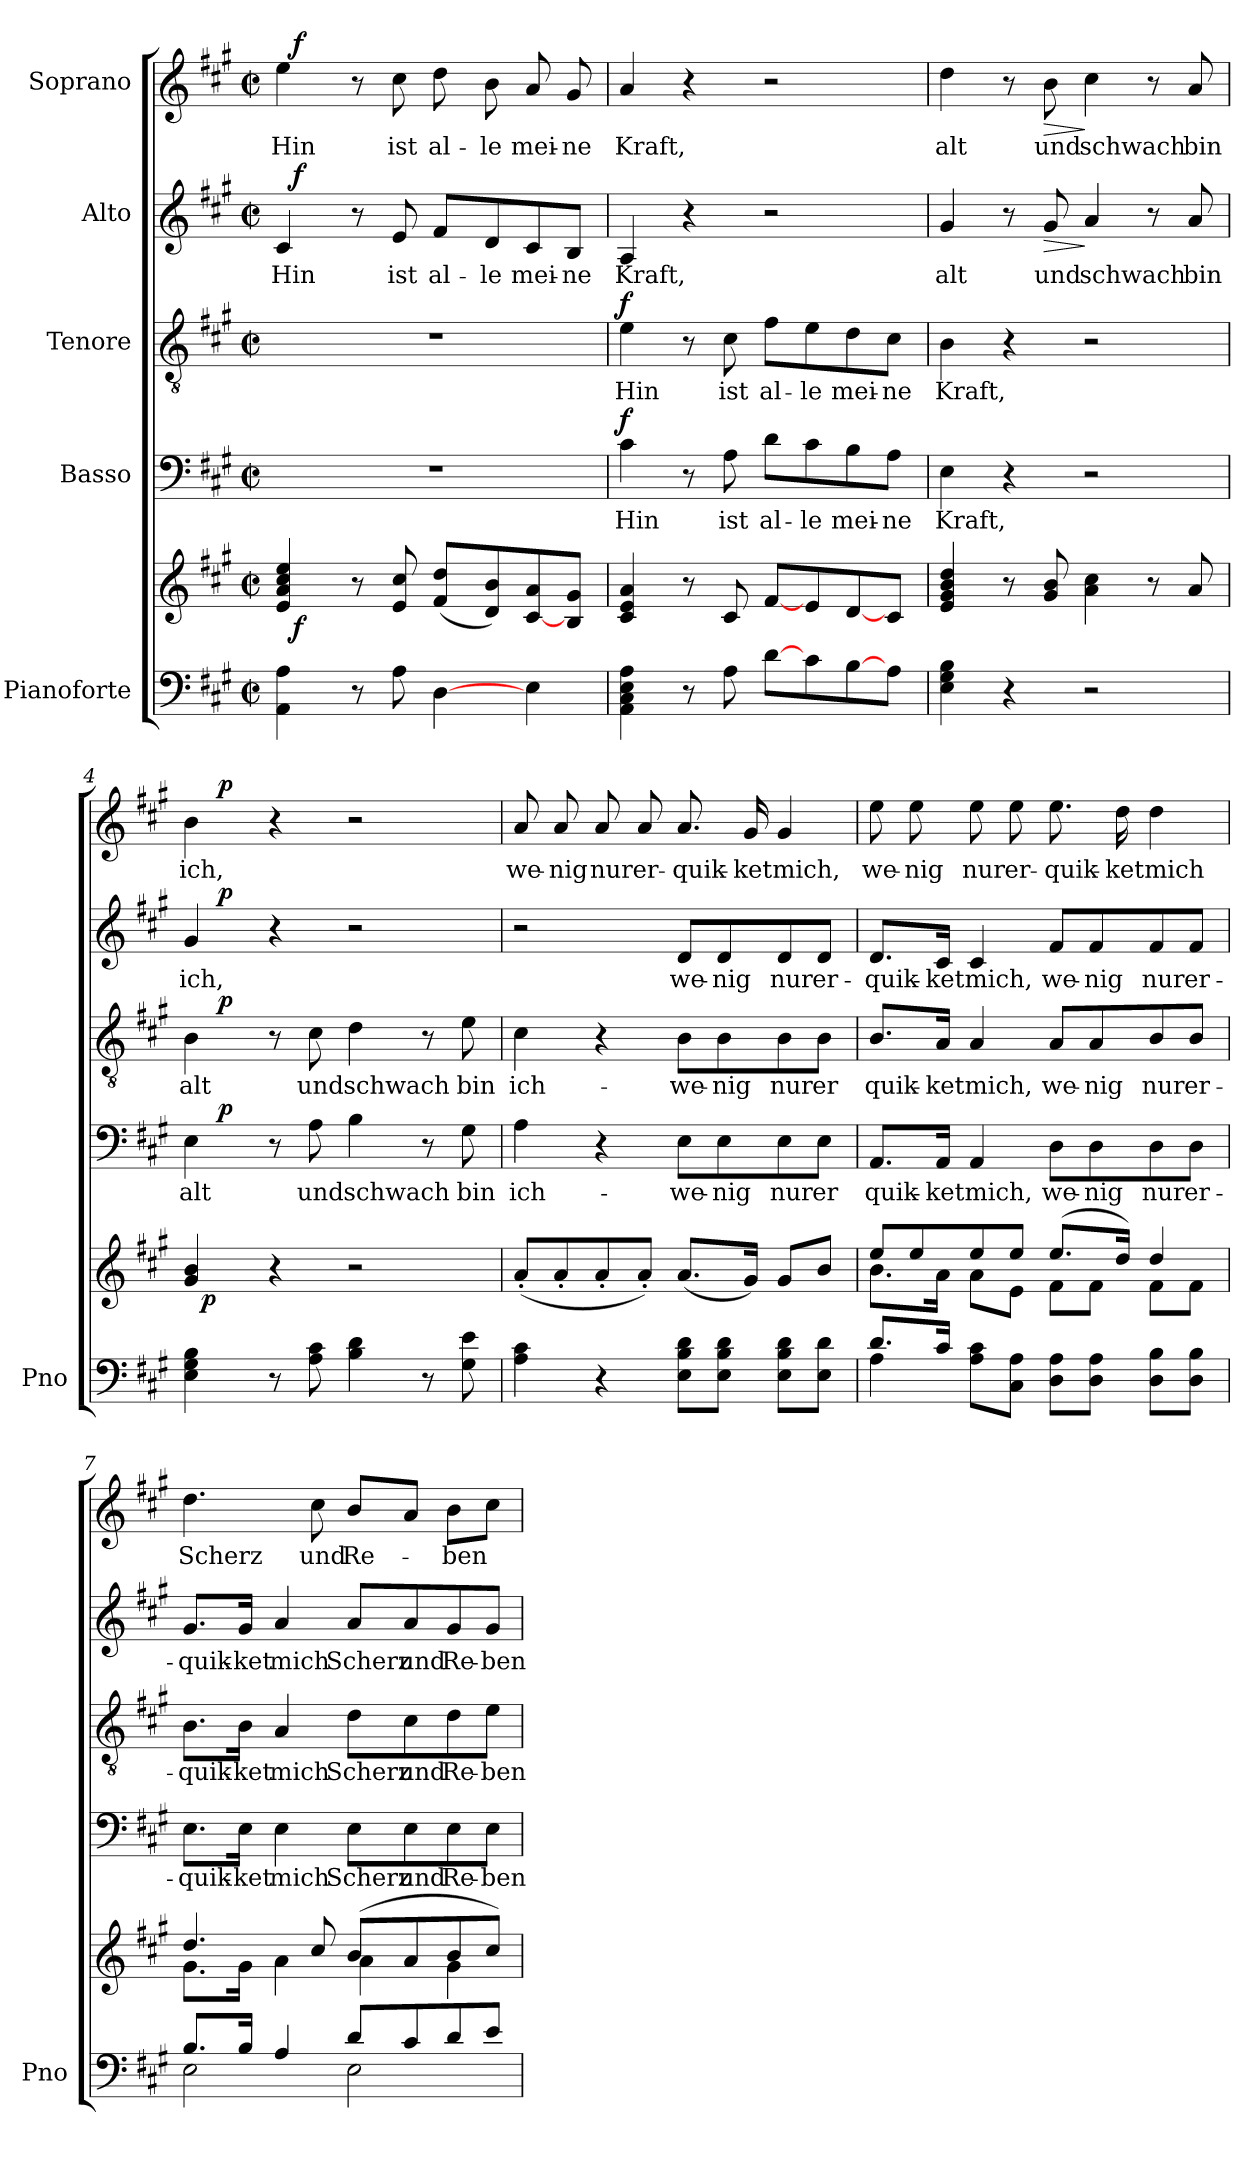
**kern	**kern	**dynam	**kern	**text	**dynam	**kern	**text	**dynam	**kern	**text	**dynam	**kern	**text	**dynam
*part5	*part5	*part5	*part4	*part4	*part4	*part3	*part3	*part3	*part2	*part2	*part2	*part1	*part1	*part1
*staff6	*staff5	*staff5/6	*staff4	*staff4	*staff4	*staff3	*staff3	*staff3	*staff2	*staff2	*staff2	*staff1	*staff1	*staff1
*I"Pianoforte	*	*	*I"Basso	*	*	*I"Tenore	*	*	*I"Alto	*	*	*I"Soprano	*	*
*I'Pno	*	*	*	*	*	*	*	*	*	*	*	*	*	*
*clefF4	*clefG2	*	*clefF4	*	*	*clefGv2	*	*	*clefG2	*	*	*clefG2	*	*
*k[f#c#g#]	*k[f#c#g#]	*	*k[f#c#g#]	*	*	*k[f#c#g#]	*	*	*k[f#c#g#]	*	*	*k[f#c#g#]	*	*
*A:	*A:	*	*A:	*	*	*A:	*	*	*A:	*	*	*A:	*	*
*M2/2	*M2/2	*	*M2/2	*	*	*M2/2	*	*	*M2/2	*	*	*M2/2	*	*
*met(c|)	*met(c|)	*	*met(c|)	*	*	*met(c|)	*	*	*met(c|)	*	*	*met(c|)	*	*
=1	=1	=1	=1	=1	=1	=1	=1	=1	=1	=1	=1	=1	=1	=1
!	!	!	!	!	!	!	!	!	!	!	!	!LO:TX:a:t=Molto Adagio	!	!
!	!	!	!	!	!	!	!	!	!	!LO:LY:b	!	!	!LO:LY:b	!
*	*^	*	*	*	*	*	*	*	*^	*	*	*^	*	*
4AA\ 4A\	4e/ 4a/ 4cc#/ 4ee/	32ryy	.	1r	.	.	1r	.	.	4c#/	32ryy	Hin	.	4ee\	32ryy	Hin	.
!	!	!	!LO:DY:b	!	!	!	!	!	!	!	!	!	!LO:DY:b	!	!	!	!LO:DY:a
.	.	2ryy	f	.	.	.	.	.	.	.	2ryy	.	f	.	2ryy	.	f
8r	8r	.	.	.	.	.	.	.	.	8r	.	.	.	8r	.	.	.
!	!	!	!	!	!	!	!	!	!	!	!	!LO:LY:b	!	!	!	!LO:LY:b	!
8A\	8e/ 8cc#/	.	.	.	.	.	.	.	.	8e/	.	ist	.	8cc#\	.	ist	.
!	!	!	!	!	!	!	!	!	!	!	!	!LO:LY:b	!	!	!	!LO:LY:b	!
[4D\	(<8f#/ 8dd/L	.	.	.	.	.	.	.	.	8f#/L	.	al-	.	8dd\	.	al-	.
.	.	4...ryy	.	.	.	.	.	.	.	.	4...ryy	.	.	.	4...ryy	.	.
!	!	!	!	!	!	!	!	!	!	!	!	!LO:LY:b	!	!	!	!LO:LY:b	!
.	8d/ 8b/)	.	.	.	.	.	.	.	.	8d/	.	-le	.	8b\	.	-le	.
!	!	!	!	!	!	!	!	!	!	!	!	!LO:LY:b	!	!	!	!LO:LY:b	!
4E\	[8c#/ 8a/	.	.	.	.	.	.	.	.	8c#/	.	mei-	.	8a/	.	mei-	.
!	!	!	!	!	!	!	!	!	!	!	!	!LO:LY:b	!	!	!	!LO:LY:b	!
.	8B/ 8g#/J	.	.	.	.	.	.	.	.	8B/J	.	-ne	.	8g#/	.	-ne	.
=2	=2	=2	=2	=2	=2	=2	=2	=2	=2	=2	=2	=2	=2	=2	=2	=2	=2
!	!	!	!	!	!LO:LY:b	!LO:DY:a	!	!LO:LY:b	!LO:DY:a	!	!	!LO:LY:b	!	!	!	!LO:LY:b	!
*	*	*	*	*	*	*	*	*	*	*v	*v	*	*	*	*	*	*
*	*v	*v	*	*	*	*	*	*	*	*	*	*	*v	*v	*	*
4AA\ 4C#\ 4E\ 4A\	4c#/ 4e/ 4a/	.	4c#\	Hin	f	4e\	Hin	f	4A/	Kraft,	.	4a/	Kraft,	.
8r	8r	.	8r	.	.	8r	.	.	4r	.	.	4r	.	.
!	!	!	!	!LO:LY:b	!	!	!LO:LY:b	!	!	!	!	!	!	!
8A\	8c#/	.	8A\	ist	.	8c#\	ist	.	.	.	.	.	.	.
!	!	!	!	!LO:LY:b	!	!	!LO:LY:b	!	!	!	!	!	!	!
[8d\L	[8f#/L	.	8d\L	al-	.	8f#\L	al-	.	2r	.	.	2r	.	.
!	!	!	!	!LO:LY:b	!	!	!LO:LY:b	!	!	!	!	!	!	!
8c#\	8e/	.	8c#\	-le	.	8e\	-le	.	.	.	.	.	.	.
!	!	!	!	!LO:LY:b	!	!	!LO:LY:b	!	!	!	!	!	!	!
[8B\	[8d/	.	8B\	mei-	.	8d\	mei-	.	.	.	.	.	.	.
!	!	!	!	!LO:LY:b	!	!	!LO:LY:b	!	!	!	!	!	!	!
8A\J	8c#/J	.	8A\J	-ne	.	8c#\J	-ne	.	.	.	.	.	.	.
=3	=3	=3	=3	=3	=3	=3	=3	=3	=3	=3	=3	=3	=3	=3
!	!	!	!	!LO:LY:b	!	!	!LO:LY:b	!	!	!LO:LY:b	!	!	!LO:LY:b	!
4E\ 4G#\ 4B\	4e/ 4g#/ 4b/ 4dd/	.	4E\	Kraft,	.	4B\	Kraft,	.	4g#/	alt	.	4dd\	alt	.
4r	8r	.	4r	.	.	4r	.	.	8r	.	.	8r	.	.
!	!	!	!	!	!	!	!	!	!	!LO:LY:b	!LO:HP:b	!	!LO:LY:b	!LO:HP:b
.	8g#/ 8b/	.	.	.	.	.	.	.	8g#/	und	>	8b\	und	>
!	!	!	!	!	!	!	!	!	!	!LO:LY:b	!	!	!LO:LY:b	!
2r	4a\ 4cc#\	.	2r	.	.	2r	.	.	4a/	schwach	]	4cc#\	schwach	]
.	8r	.	.	.	.	.	.	.	8r	.	.	8r	.	.
!	!	!	!	!	!	!	!	!	!	!LO:LY:b	!	!	!LO:LY:b	!
.	8a/	.	.	.	.	.	.	.	8a/	bin	.	8a/	bin	.
=4	=4	=4	=4	=4	=4	=4	=4	=4	=4	=4	=4	=4	=4	=4
!	!	!	!	!LO:LY:b	!	!	!LO:LY:b	!	!	!LO:LY:b	!	!	!LO:LY:b	!
*	*^	*	*^	*	*	*^	*	*	*^	*	*	*^	*	*
4E\ 4G#\ 4B\	4g#/ 4b/	32ryy	.	4E\	16ryy	alt	.	4B\	16ryy	alt	.	4g#/	16ryy	ich,	.	4b\	16ryy	ich,	.
!	!	!	!LO:DY:b	!	!	!	!	!	!	!	!	!	!	!	!	!	!	!	!
.	.	2ryy	p	.	.	.	.	.	.	.	.	.	.	.	.	.	.	.	.
!	!	!	!	!	!	!	!LO:DY:a	!	!	!	!LO:DY:a	!	!	!	!LO:DY:a	!	!	!	!LO:DY:a
.	.	.	.	.	2...ryy	.	p	.	2...ryy	.	p	.	2...ryy	.	p	.	2...ryy	.	p
8r	4r	.	.	8r	.	.	.	8r	.	.	.	4r	.	.	.	4r	.	.	.
!	!	!	!	!	!	!LO:LY:b	!	!	!	!LO:LY:b	!	!	!	!	!	!	!	!	!
8A\ 8c#\	.	.	.	8A\	.	und	.	8c#\	.	und	.	.	.	.	.	.	.	.	.
!	!	!	!	!	!	!LO:LY:b	!	!	!	!LO:LY:b	!	!	!	!	!	!	!	!	!
4B\ 4d\	2r	.	.	4B\	.	schwach	.	4d\	.	schwach	.	2r	.	.	.	2r	.	.	.
.	.	4...ryy	.	.	.	.	.	.	.	.	.	.	.	.	.	.	.	.	.
8r	.	.	.	8r	.	.	.	8r	.	.	.	.	.	.	.	.	.	.	.
!	!	!	!	!	!	!LO:LY:b	!	!	!	!LO:LY:b	!	!	!	!	!	!	!	!	!
8G#\ 8e\	.	.	.	8G#\	.	bin	.	8e\	.	bin	.	.	.	.	.	.	.	.	.
!!LO:LB:g=z
=5	=5	=5	=5	=5	=5	=5	=5	=5	=5	=5	=5	=5	=5	=5	=5	=5	=5	=5	=5
!	!	!	!	!	!	!LO:LY:b	!	!	!	!LO:LY:b	!	!	!	!	!	!	!	!LO:LY:b	!
*	*v	*v	*	*	*	*	*	*v	*v	*	*	*v	*v	*	*	*v	*v	*	*
*	*	*	*v	*v	*	*	*	*	*	*	*	*	*	*	*
4A\ 4c#\	(<8a'</L	.	4A\	ich-	.	4c#\	ich-	.	2r	.	.	8a/	we-	.
!	!	!	!	!	!	!	!	!	!	!	!	!	!LO:LY:b	!
.	8a'</	.	.	.	.	.	.	.	.	.	.	8a/	-nig	.
!	!	!	!	!	!	!	!	!	!	!	!	!	!LO:LY:b	!
4r	8a'</	.	4r	.	.	4r	.	.	.	.	.	8a/	nur	.
!	!	!	!	!	!	!	!	!	!	!	!	!	!LO:LY:b	!
.	8a'</J)	.	.	.	.	.	.	.	.	.	.	8a/	er-	.
!	!	!	!	!LO:LY:b	!	!	!LO:LY:b	!	!	!LO:LY:b	!	!	!LO:LY:b	!
8E\ 8B\ 8d\L	(<8.a/L	.	8E\L	-we-	.	8B\L	-we-	.	8d/L	we-	.	8.a/	-quik-	.
!	!	!	!	!LO:LY:b	!	!	!LO:LY:b	!	!	!LO:LY:b	!	!	!	!
8E\ 8B\ 8d\J	.	.	8E\	-nig	.	8B\	-nig	.	8d/	-nig	.	.	.	.
!	!	!	!	!	!	!	!	!	!	!	!	!	!LO:LY:b	!
.	16g#/Jk)	.	.	.	.	.	.	.	.	.	.	16g#/	-ket	.
!	!	!	!	!LO:LY:b	!	!	!LO:LY:b	!	!	!LO:LY:b	!	!	!LO:LY:b	!
8E\ 8B\ 8d\L	8g#/L	.	8E\	nur	.	8B\	nur	.	8d/	nur	.	4g#/	mich,	.
!	!	!	!	!LO:LY:b	!	!	!LO:LY:b	!	!	!LO:LY:b	!	!	!	!
8E\ 8d\J	8b/J	.	8E\J	er	.	8B\J	er	.	8d/J	er-	.	.	.	.
=6	=6	=6	=6	=6	=6	=6	=6	=6	=6	=6	=6	=6	=6	=6
*^	*^	*	*	*	*	*	*	*	*	*	*	*	*	*
!	!	!	!	!	!	!LO:LY:b	!	!	!LO:LY:b	!	!	!LO:LY:b	!	!	!LO:LY:b	!
8.d/L	4A\	8ee/L	8.b\L	.	8.AA/L	quik-	.	8.B/L	quik-	.	8.d/L	-quik-	.	8ee\	we-	.
!	!	!	!	!	!	!	!	!	!	!	!	!	!	!	!LO:LY:b	!
.	.	8ee/	.	.	.	.	.	.	.	.	.	.	.	8ee\	-nig	.
!	!	!	!	!	!	!LO:LY:b	!	!	!LO:LY:b	!	!	!LO:LY:b	!	!	!	!
16c#/Jk	.	.	16a\Jk	.	16AA/Jk	-ket	.	16A/Jk	-ket	.	16c#/Jk	-ket	.	.	.	.
!	!	!	!	!	!	!LO:LY:b	!	!	!LO:LY:b	!	!	!LO:LY:b	!	!	!LO:LY:b	!
8A\ 8c#\L	4ryy	8ee/	8a\L	.	4AA/	mich,	.	4A/	mich,	.	4c#/	mich,	.	8ee\	nur	.
!	!	!	!	!	!	!	!	!	!	!	!	!	!	!	!LO:LY:b	!
8C#\ 8A\J	.	8ee/J	8e\J	.	.	.	.	.	.	.	.	.	.	8ee\	er-	.
!	!	!	!	!	!	!LO:LY:b	!	!	!LO:LY:b	!	!	!LO:LY:b	!	!	!LO:LY:b	!
8D\ 8A\L	2ryy	(>8.ee/L	8f#\L	.	8D\L	we-	.	8A/L	we-	.	8f#/L	we-	.	8.ee\	-quik-	.
!	!	!	!	!	!	!LO:LY:b	!	!	!LO:LY:b	!	!	!LO:LY:b	!	!	!	!
8D\ 8A\J	.	.	8f#\J	.	8D\	-nig	.	8A/	-nig	.	8f#/	-nig	.	.	.	.
!	!	!	!	!	!	!	!	!	!	!	!	!	!	!	!LO:LY:b	!
.	.	16dd/Jk)	.	.	.	.	.	.	.	.	.	.	.	16dd\	-ket	.
!	!	!	!	!	!	!LO:LY:b	!	!	!LO:LY:b	!	!	!LO:LY:b	!	!	!LO:LY:b	!
8D\ 8B\L	.	4dd/	8f#\L	.	8D\	nur	.	8B/	nur	.	8f#/	nur	.	4dd\	mich	.
!	!	!	!	!	!	!LO:LY:b	!	!	!LO:LY:b	!	!	!LO:LY:b	!	!	!	!
8D\ 8B\J	.	.	8f#\J	.	8D\J	er-	.	8B/J	er-	.	8f#/J	er-	.	.	.	.
=7	=7	=7	=7	=7	=7	=7	=7	=7	=7	=7	=7	=7	=7	=7	=7	=7
!	!	!	!	!	!	!LO:LY:b	!	!	!LO:LY:b	!	!	!LO:LY:b	!	!	!LO:LY:b	!
8.B/L	2E\	4.dd/	8.g#\L	.	8.E\L	-quik-	.	8.B\L	-quik-	.	8.g#/L	-quik-	.	4.dd\	Scherz	.
!	!	!	!	!	!	!LO:LY:b	!	!	!LO:LY:b	!	!	!LO:LY:b	!	!	!	!
16B/Jk	.	.	16g#\Jk	.	16E\Jk	-ket	.	16B\Jk	-ket	.	16g#/Jk	-ket	.	.	.	.
!	!	!	!	!	!	!LO:LY:b	!	!	!LO:LY:b	!	!	!LO:LY:b	!	!	!	!
4A/	.	.	4a\	.	4E\	mich	.	4A/	mich	.	4a/	mich	.	.	.	.
!	!	!	!	!	!	!	!	!	!	!	!	!	!	!	!LO:LY:b	!
.	.	8cc#/	.	.	.	.	.	.	.	.	.	.	.	8cc#\	und	.
!	!	!	!	!	!	!LO:LY:b	!	!	!LO:LY:b	!	!	!LO:LY:b	!	!	!LO:LY:b	!
8d/L	2E\	(>8b/L	4a\	.	8E\L	Scherz	.	8d\L	Scherz	.	8a/L	Scherz	.	8b/L	Re-	.
!	!	!	!	!	!	!LO:LY:b	!	!	!LO:LY:b	!	!	!LO:LY:b	!	!	!	!
8c#/	.	8a/	.	.	8E\	und	.	8c#\	und	.	8a/	und	.	8a/J	.	.
!	!	!	!	!	!	!LO:LY:b	!	!	!LO:LY:b	!	!	!LO:LY:b	!	!	!LO:LY:b	!
8d/	.	8b/	4g#\	.	8E\	Re-	.	8d\	Re-	.	8g#/	Re-	.	8b\L	-ben	.
!	!	!	!	!	!	!LO:LY:b	!	!	!LO:LY:b	!	!	!LO:LY:b	!	!	!	!
8e/J	.	8cc#/J)	.	.	8E\J	-ben-	.	8e\J	-ben-	.	8g#/J	-ben-	.	8cc#\J	.	.
*v	*v	*	*	*	*	*	*	*	*	*	*	*	*	*	*	*
*	*v	*v	*	*	*	*	*	*	*	*	*	*	*	*	*
=	=	=	=	=	=	=	=	=	=	=	=	=	=	=
*-	*-	*-	*-	*-	*-	*-	*-	*-	*-	*-	*-	*-	*-	*-
